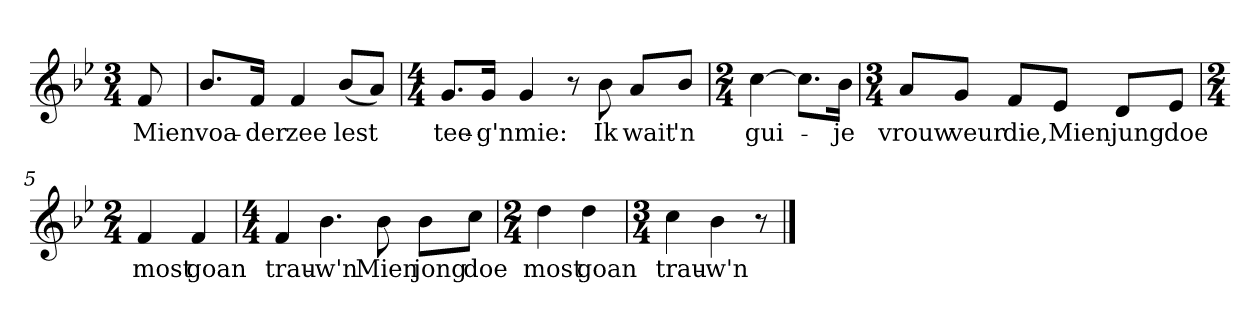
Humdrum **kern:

**kern	**text
*part1	*part1
*staff1	*staff1
*clefG2	*
*k[b-e-]	*
*B-:	*
*M3/4	*
*MM120	*
=	=
8f	Mien
=1	=1
8.b-/L	voa-
16f/Jk	-der
4f	zee
(8b-/L	lest
8a/J)	.
=2	=2
*M4/4	*
8.g/L	tee-
16g/Jk	-g'n
4g	mie:
8r	.
8b-	Ik
8a/L	wait
8b-/J	'n
=3	=3
*M2/4	*
[4cc	gui-
8.cc\L]	.
16b-\Jk	-je
=4	=4
*M3/4	*
8a/L	vrouw
8g/J	veur
8f/L	die,
8e-/J	Mien
8d/L	jung
8e-/J	doe
=5	=5
*M2/4	*
4f	most
4f	goan
=6	=6
*M4/4	*
4f	trau-
4.b-	-w'n
8b-	Mien
8b-\L	jong
8cc\J	doe
=7	=7
*M2/4	*
4dd	most
4dd	goan
=8	=8
*M3/4	*
4cc	trau-
4b-	-w'n
8r	.
==	==
*-	*-
